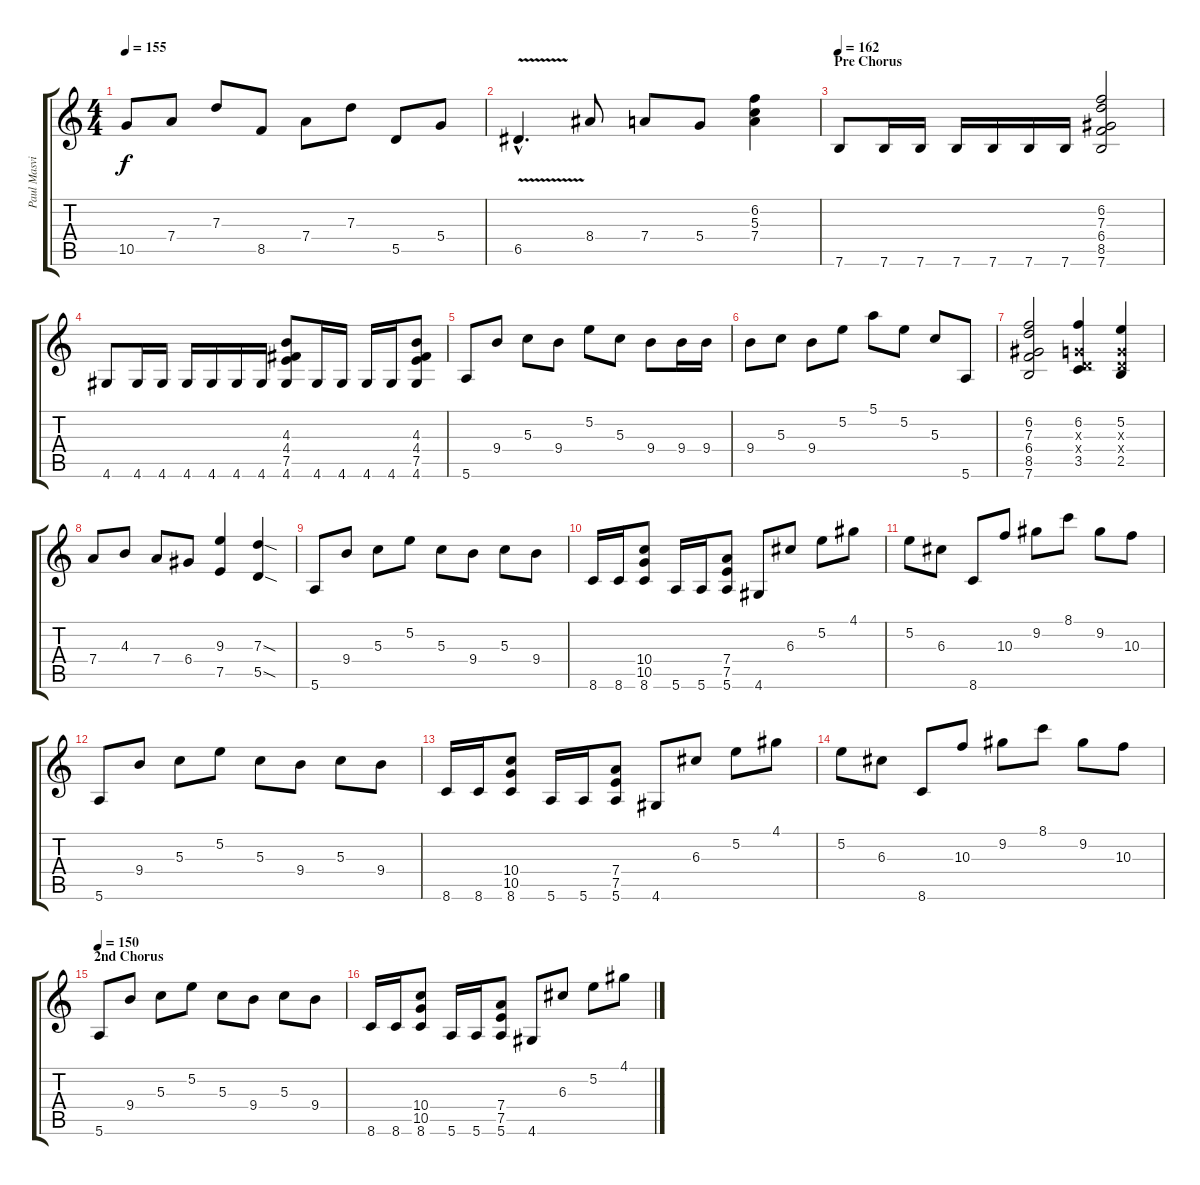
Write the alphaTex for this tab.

\track ("Paul Masvidal" "Paul Masvi") {instrument distortionguitar}
\staff {score tabs}
\tuning (E4 B3 G3 D3 A2 E2) {hide}
\ts (4 4)
\tempo 155
\clef g2
\ks c
10.5.8{dy f} 7.4.8 7.3.8 8.5.8 7.4.8 7.3.8 5.5.8 5.4.8 |
6.5{v hac}.4{d} 8.4.8 7.4.8 5.4.8 (6.2 5.3 7.4).4 |
\section ("" "Pre Chorus")
\tempo 162
7.6.8 7.6.16 7.6.16 7.6.16 7.6.16 7.6.16 7.6.16 (6.2 7.3 6.4 8.5 7.6).2 |
4.6.8 4.6.16 4.6.16 4.6.16 4.6.16 4.6.16 4.6.16 (4.3 4.4 7.5 4.6).8 4.6.16 4.6.16 4.6.16 4.6.16 (4.3 4.4 7.5 4.6).8 |
5.6.8 9.4.8 5.3.8 9.4.8 5.2.8 5.3.8 9.4.8 9.4.16 9.4.16 |
9.4.8 5.3.8 9.4.8 5.2.8 5.1.8 5.2.8 5.3.8 5.6.8 |
(6.2 7.3 6.4 8.5 7.6).2 (6.2 0.3{x} 0.4{x} 3.5).4 (5.2 0.3{x} 0.4{x} 2.5).4 |
7.4.8 4.3.8 7.4.8 6.4.8 (9.3 7.5).4 (7.3{sod} 5.5{sod}).4 |
5.6.8{instrument acousticguitarsteel} 9.4.8 5.3.8 5.2.8 5.3.8 9.4.8 5.3.8 9.4.8 |
8.6.16 8.6.16 (10.4 10.5 8.6).8 5.6.16 5.6.16 (7.4 7.5 5.6).8 4.6.8 6.3.8 5.2.8 4.1.8 |
5.2.8 6.3.8 8.6.8 10.3.8 9.2.8 8.1.8 9.2.8 10.3.8 |
5.6.8 9.4.8 5.3.8 5.2.8 5.3.8 9.4.8 5.3.8 9.4.8 |
8.6.16 8.6.16 (10.4 10.5 8.6).8 5.6.16 5.6.16 (7.4 7.5 5.6).8 4.6.8{instrument distortionguitar} 6.3.8 5.2.8 4.1.8 |
5.2.8 6.3.8 8.6.8 10.3.8 9.2.8 8.1.8 9.2.8 10.3.8 |
\section ("" "2nd Chorus")
\tempo 150
5.6.8{instrument distortionguitar} 9.4.8 5.3.8 5.2.8 5.3.8 9.4.8 5.3.8 9.4.8 |
8.6.16 8.6.16 (10.4 10.5 8.6).8 5.6.16 5.6.16 (7.4 7.5 5.6).8 4.6.8 6.3.8 5.2.8 4.1.8
